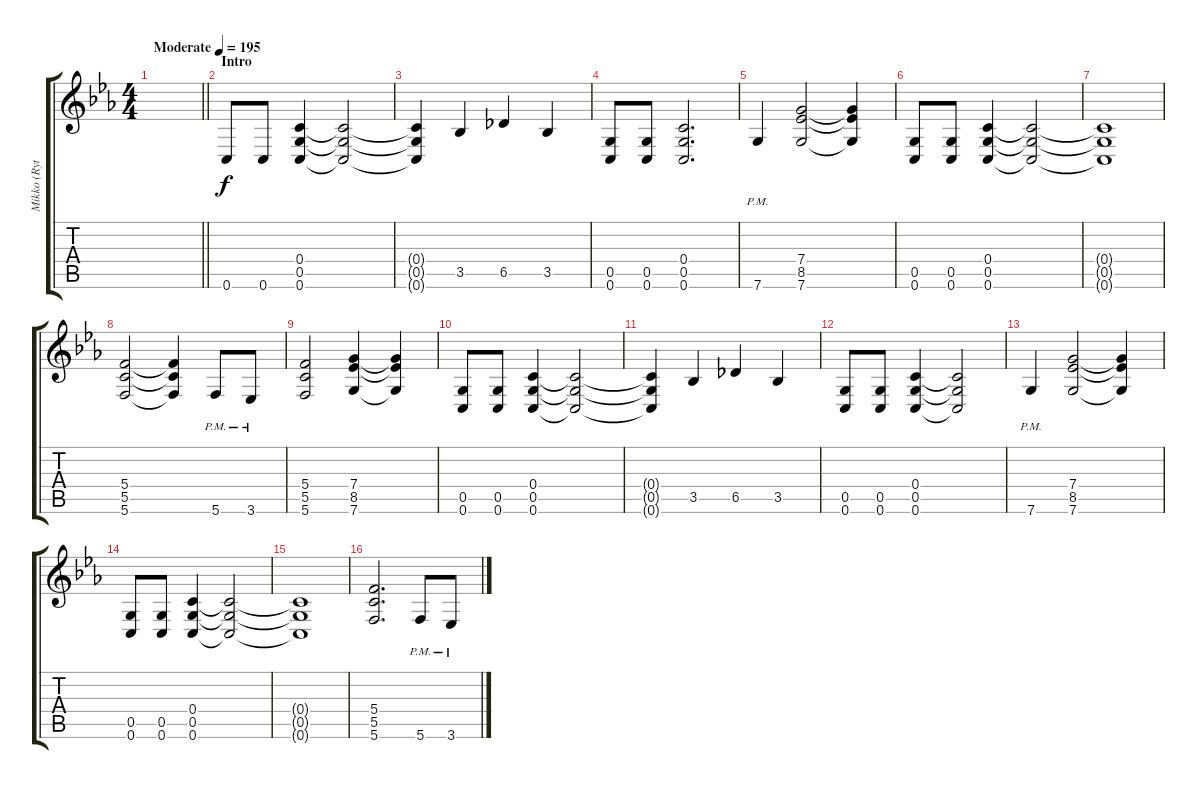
\track ("Mikko (Rythm)" "Mikko (Ryt") {instrument distortionguitar}
\staff {score tabs}
\tuning (D4 A3 F3 C3 G2 C2) {hide}
\ts (4 4)
\tempo (195 "Moderate")
\clef g2
\barLineRight lightlight
\ks cminor
|
\section ("" "Intro")
0.6.8 0.6.8 (0.4 0.5 0.6).4 (0.4{t} 0.5{t} 0.6{t}).2 |
(0.4{t} 0.5{t} 0.6{t}).4 3.5.4 6.5.4 3.5.4 |
(0.5 0.6).8 (0.5 0.6).8 (0.4 0.5 0.6).2{d} |
7.6{pm}.4 (7.4 8.5 7.6).2 (7.4{t} 8.5{t} 7.6{t}).4 |
(0.5 0.6).8 (0.5 0.6).8 (0.4 0.5 0.6).4 (0.4{t} 0.5{t} 0.6{t}).2 |
(0.4{t} 0.5{t} 0.6{t}).1 |
(5.4 5.5 5.6).2 (5.4{t} 5.5{t} 5.6{t}).4 5.6{pm}.8 3.6{pm}.8 |
(5.4 5.5 5.6).2 (7.4 8.5 7.6).4 (7.4{t} 8.5{t} 7.6{t}).4 |
(0.5 0.6).8 (0.5 0.6).8 (0.4 0.5 0.6).4 (0.4{t} 0.5{t} 0.6{t}).2 |
(0.4{t} 0.5{t} 0.6{t}).4 3.5.4 6.5.4 3.5.4 |
(0.5 0.6).8 (0.5 0.6).8 (0.4 0.5 0.6).4 (0.4{t} 0.5{t} 0.6{t}).2 |
7.6{pm}.4 (7.4 8.5 7.6).2 (7.4{t} 8.5{t} 7.6{t}).4 |
(0.5 0.6).8 (0.5 0.6).8 (0.4 0.5 0.6).4 (0.4{t} 0.5{t} 0.6{t}).2 |
(0.4{t} 0.5{t} 0.6{t}).1 |
(5.4 5.5 5.6).2{d} 5.6{pm}.8 3.6{pm}.8
